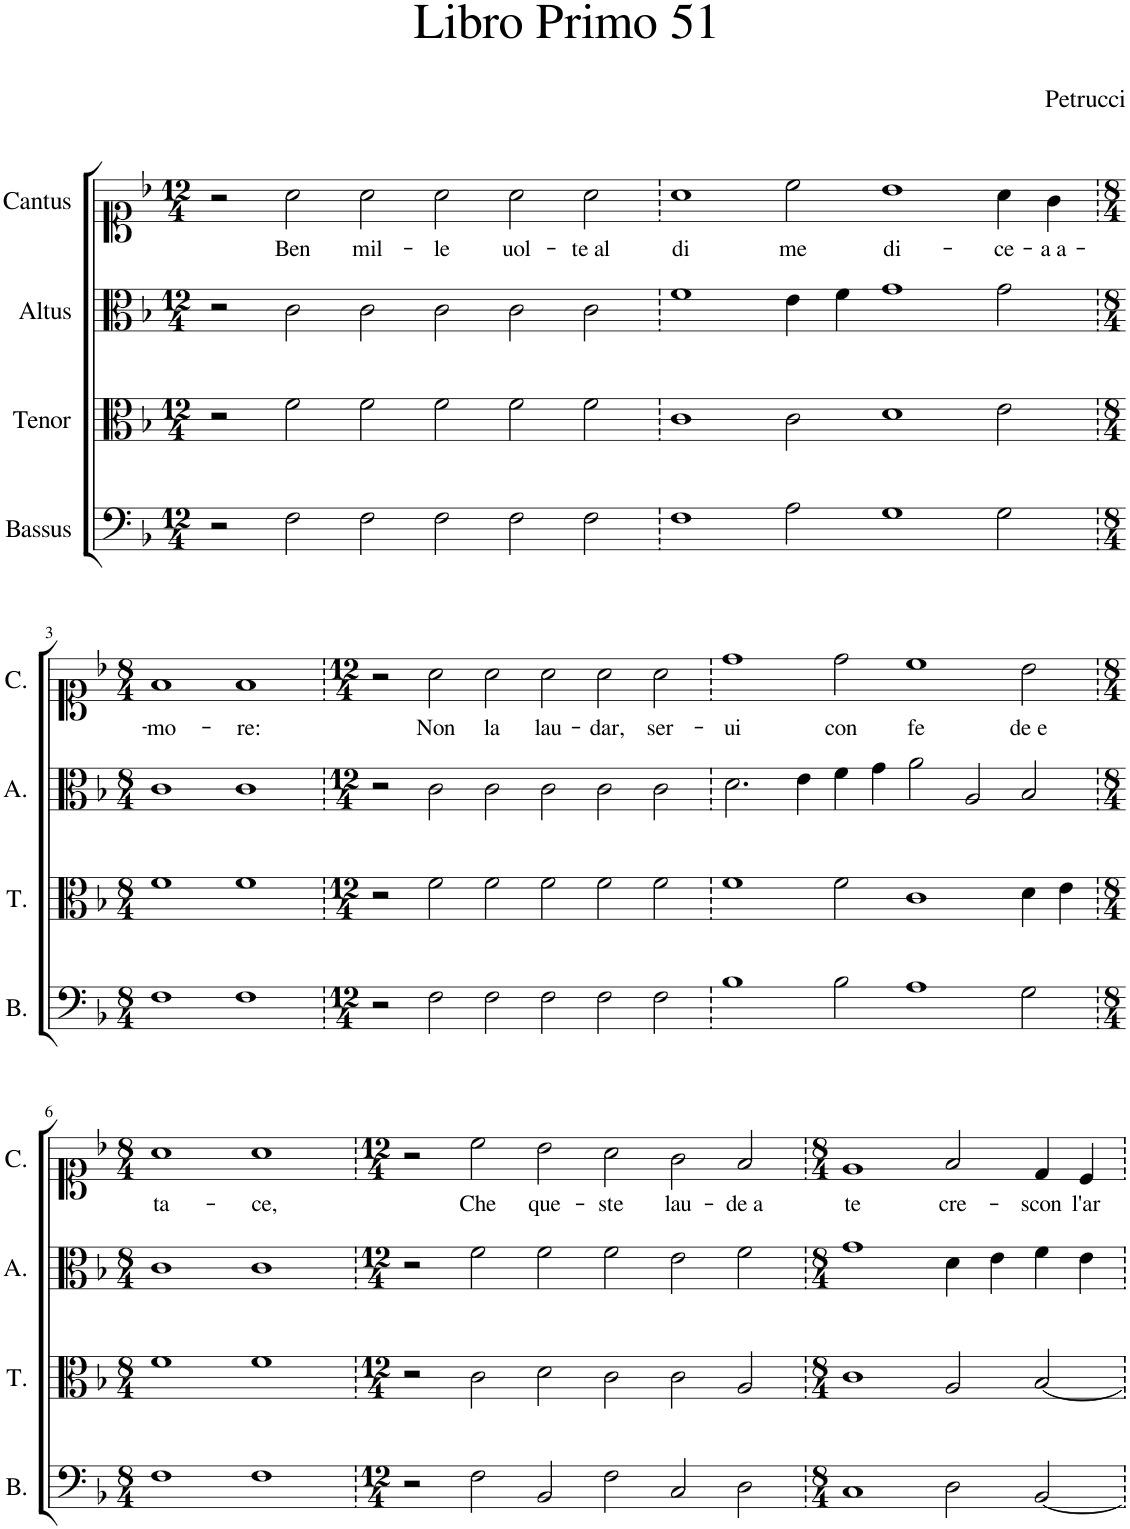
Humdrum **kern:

**kern	**kern	**kern	**kern	**text
*part4	*part3	*part2	*part1	*part1
*staff4	*staff3	*staff2	*staff1	*staff1
*I"Bassus	*I"Tenor	*I"Altus	*I"Cantus	*
*I'B.	*I'T.	*I'A.	*I'C.	*
*clefF4	*clefC3	*clefC3	*clefC1	*
*k[b-]	*k[b-]	*k[b-]	*k[b-]	*
*M12/4	*M12/4	*M12/4	*M12/4	*
=1	=1	=1	=1	=1
2r	2r	2r	2r	.
!	!	!	!	!LO:LY:b
2F\	2f\	2c\	2a\	Ben
!	!	!	!	!LO:LY:b
2F\	2f\	2c\	2a\	mil-
!	!	!	!	!LO:LY:b
2F\	2f\	2c\	2a\	-le
!	!	!	!	!LO:LY:b
2F\	2f\	2c\	2a\	uol-
!	!	!	!	!LO:LY:b
2F\	2f\	2c\	2a\	-te al
=2	=2	=2	=2	=2
!	!	!	!	!LO:LY:b
1F	1c	1f	1a	di
!	!	!	!	!LO:LY:b
2A\	2c\	4e\	2cc\	me
.	.	4f\	.	.
!	!	!	!	!LO:LY:b
1G	1d	1g	1b-	di-
!	!	!	!	!LO:LY:b
2G\	2e\	2g\	4a\	-ce-
!	!	!	!	!LO:LY:b
.	.	.	4g\	-a a-
!!LO:LB:g=z
=3	=3	=3	=3	=3
*M8/4	*M8/4	*M8/4	*M8/4	*
!	!	!	!	!LO:LY:b
1F	1f	1c	1f	-mo-
!	!	!	!	!LO:LY:b
1F	1f	1c	1f	-re:
=4	=4	=4	=4	=4
*M12/4	*M12/4	*M12/4	*M12/4	*
2r	2r	2r	2r	.
!	!	!	!	!LO:LY:b
2F\	2f\	2c\	2a\	Non
!	!	!	!	!LO:LY:b
2F\	2f\	2c\	2a\	la
!	!	!	!	!LO:LY:b
2F\	2f\	2c\	2a\	lau-
!	!	!	!	!LO:LY:b
2F\	2f\	2c\	2a\	-dar,
!	!	!	!	!LO:LY:b
2F\	2f\	2c\	2a\	ser-
=5	=5	=5	=5	=5
!	!	!	!	!LO:LY:b
1B-	1f	2.d\	1dd	-ui
.	.	4e\	.	.
!	!	!	!	!LO:LY:b
2B-\	2f\	4f\	2dd\	con
.	.	4g\	.	.
!	!	!	!	!LO:LY:b
1A	1c	2a\	1cc	fe
.	.	2A/	.	.
!	!	!	!	!LO:LY:b
2G\	4d\	2B-/	2b-\	de e
.	4e\	.	.	.
!!LO:LB:g=z
=6	=6	=6	=6	=6
*M8/4	*M8/4	*M8/4	*M8/4	*
!	!	!	!	!LO:LY:b
1F	1f	1c	1a	ta-
!	!	!	!	!LO:LY:b
1F	1f	1c	1a	-ce,
=7	=7	=7	=7	=7
*M12/4	*M12/4	*M12/4	*M12/4	*
2r	2r	2r	2r	.
!	!	!	!	!LO:LY:b
2F\	2c\	2f\	2cc\	Che
!	!	!	!	!LO:LY:b
2BB-/	2d\	2f\	2b-\	que-
!	!	!	!	!LO:LY:b
2F\	2c\	2f\	2a\	-ste
!	!	!	!	!LO:LY:b
2C/	2c\	2e\	2g\	lau-
!	!	!	!	!LO:LY:b
2D\	2A/	2f\	2f/	-de a
=8	=8	=8	=8	=8
*M8/4	*M8/4	*M8/4	*M8/4	*
!	!	!	!	!LO:LY:b
1C	1c	1g	1e	te
!	!	!	!	!LO:LY:b
2D\	2A/	4d\	2f/	cre-
.	.	4e\	.	.
!	!	!	!	!LO:LY:b
[2BB-/	[2B-/	4f\	4d/	-scon
!	!	!	!	!LO:LY:b
.	.	4e\	4c/	l'ar
=	=	=	=	=
*-	*-	*-	*-	*-
